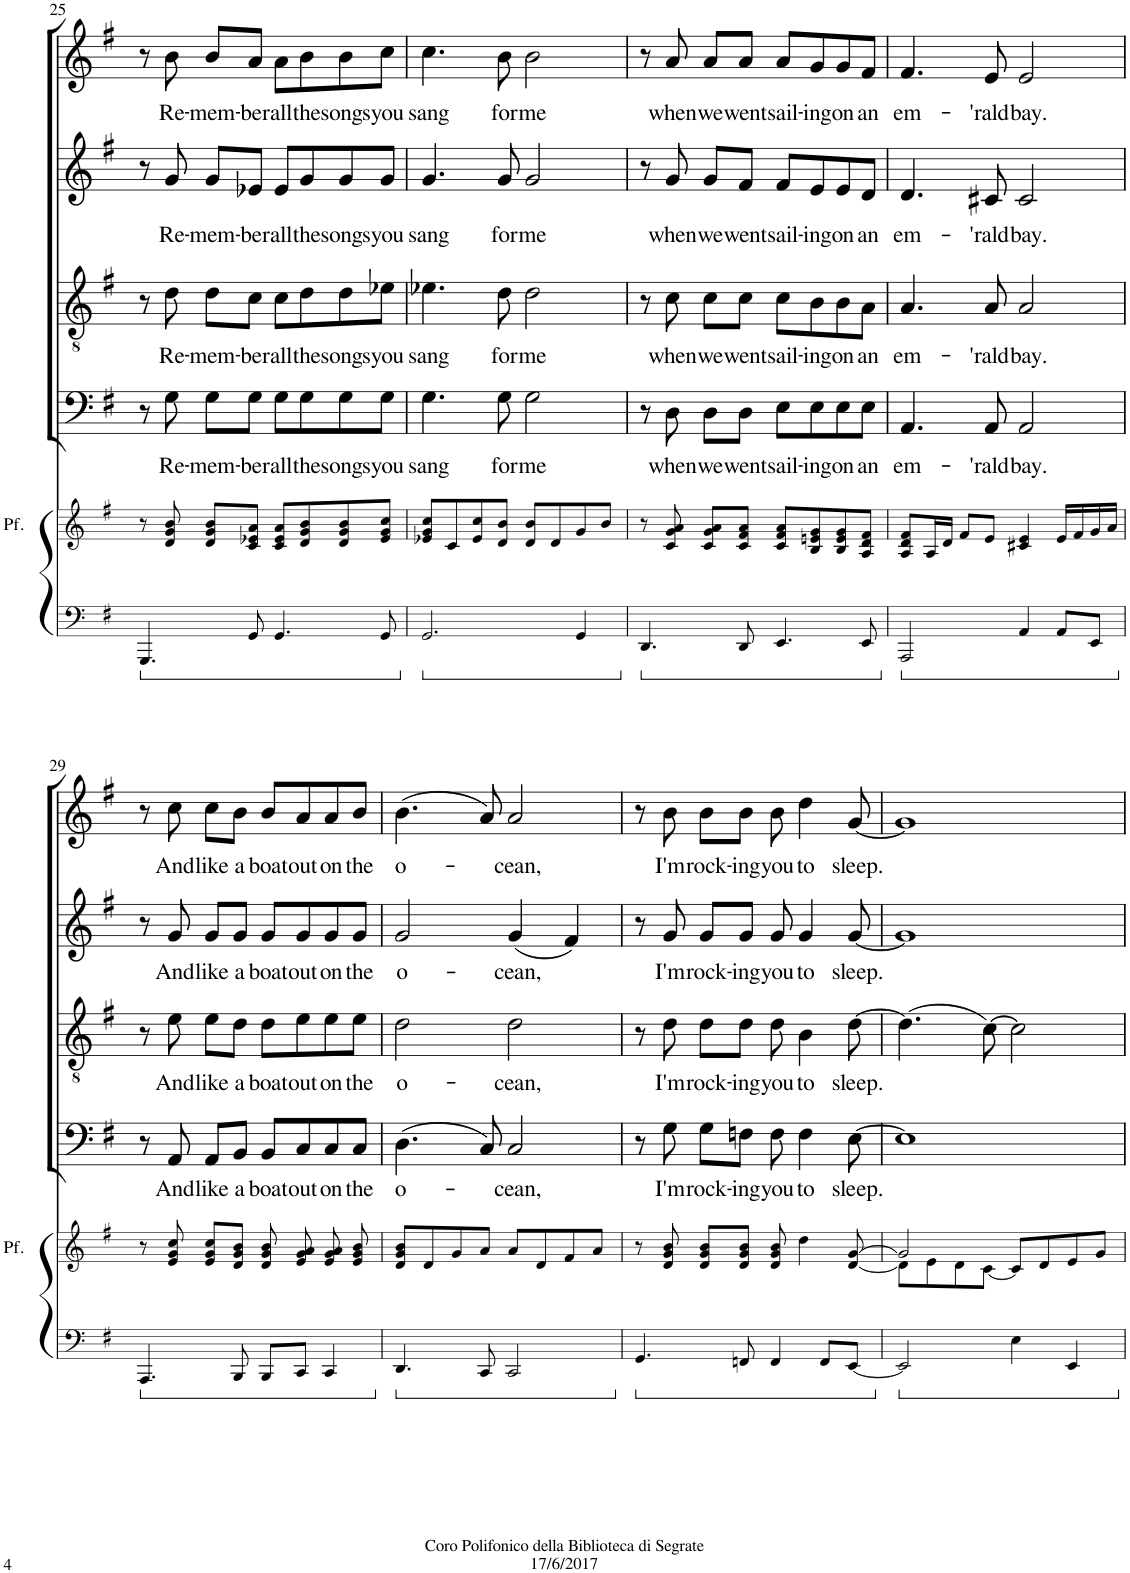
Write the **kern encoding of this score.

**kern	**kern	**kern	**text	**kern	**text	**kern	**text	**kern	**text
*part6	*part5	*part4	*part4	*part3	*part3	*part2	*part2	*part1	*part1
*staff6	*staff5	*staff4	*staff4	*staff3	*staff3	*staff2	*staff2	*staff1	*staff1
*I"Piano	*I"Piano	*I"Bassi	*	*I"Tenori	*	*I"Contralti	*	*I"Soprani	*
*I'Pno	*	*	*	*	*	*	*	*	*
!!LO:PB:g=z
*clefF4	*clefG2	*clefF4	*	*clefGv2	*	*clefG2	*	*clefG2	*
*	*	*	*	*	*	*	*	*Trd1c2	*
*k[f#]	*k[f#]	*k[f#]	*	*k[f#]	*	*k[f#]	*	*k[f#]	*
*G:	*G:	*G:	*	*G:	*	*G:	*	*G:	*
*M4/4	*M4/4	*M4/4	*	*M4/4	*	*M4/4	*	*M4/4	*
*ped	*	*	*	*	*	*	*	*	*
=25	=25	=25	=25	=25	=25	=25	=25	=25	=25
4.GGG/	8r	8r	.	8r	.	8r	.	8r	.
!	!	!	!LO:LY:b	!	!LO:LY:b	!	!LO:LY:b	!	!LO:LY:b
.	8d/ 8g/ 8b/	8G\	Re-	8d\	Re-	8g/	Re-	8b\	Re-
!	!	!	!LO:LY:b	!	!LO:LY:b	!	!LO:LY:b	!	!LO:LY:b
.	8d/ 8g/ 8b/L	8G\L	-mem-	8d\L	-mem-	8g/L	-mem-	8b/L	-mem-
!	!	!	!LO:LY:b	!	!LO:LY:b	!	!LO:LY:b	!	!LO:LY:b
8GG/	8c/ 8e-X/ 8a/J	8G\J	-ber	8c\J	-ber	8e-X/J	-ber	8a/J	-ber
!	!	!	!LO:LY:b	!	!LO:LY:b	!	!LO:LY:b	!	!LO:LY:b
4.GG/	8c/ 8e-/ 8a/L	8G\L	all	8c\L	all	8e-/L	all	8a\L	all
!	!	!	!LO:LY:b	!	!LO:LY:b	!	!LO:LY:b	!	!LO:LY:b
.	8d/ 8g/ 8b/	8G\	the	8d\	the	8g/	the	8b\	the
!	!	!	!LO:LY:b	!	!LO:LY:b	!	!LO:LY:b	!	!LO:LY:b
.	8d/ 8g/ 8b/	8G\	songs	8d\	songs	8g/	songs	8b\	songs
!	!	!	!LO:LY:b	!	!LO:LY:b	!	!LO:LY:b	!	!LO:LY:b
8GG/	8e-/ 8g/ 8cc/J	8G\J	you	8e-X\J	you	8g/J	you	8cc\J	you
=26	=26	=26	=26	=26	=26	=26	=26	=26	=26
*Xped	*	*	*	*	*	*	*	*	*
*ped	*	*	*	*	*	*	*	*	*
!	!	!	!LO:LY:b	!	!LO:LY:b	!	!LO:LY:b	!	!LO:LY:b
2.GG/	8e-X/ 8g/ 8cc/L	4.G\	sang	4.e-X\	sang	4.g/	sang	4.cc\	sang
.	8c/	.	.	.	.	.	.	.	.
.	8e-/ 8cc/	.	.	.	.	.	.	.	.
!	!	!	!LO:LY:b	!	!LO:LY:b	!	!LO:LY:b	!	!LO:LY:b
.	8d/ 8b/J	8G\	for	8d\	for	8g/	for	8b\	for
!	!	!	!LO:LY:b	!	!LO:LY:b	!	!LO:LY:b	!	!LO:LY:b
.	8d/ 8b/L	2G\	me	2d\	me	2g/	me	2b\	me
.	8d/	.	.	.	.	.	.	.	.
4GG/	8g/	.	.	.	.	.	.	.	.
.	8b/J	.	.	.	.	.	.	.	.
=27	=27	=27	=27	=27	=27	=27	=27	=27	=27
*Xped	*	*	*	*	*	*	*	*	*
*ped	*	*	*	*	*	*	*	*	*
4.DD/	8r	8r	.	8r	.	8r	.	8r	.
!	!	!	!LO:LY:b	!	!LO:LY:b	!	!LO:LY:b	!	!LO:LY:b
.	8c/ 8g/ 8a/	8D\	when	8c\	when	8g/	when	8a/	when
!	!	!	!LO:LY:b	!	!LO:LY:b	!	!LO:LY:b	!	!LO:LY:b
.	8c/ 8g/ 8a/L	8D\L	we	8c\L	we	8g/L	we	8a/L	we
!	!	!	!LO:LY:b	!	!LO:LY:b	!	!LO:LY:b	!	!LO:LY:b
8DD/	8c/ 8f#/ 8a/J	8D\J	went	8c\J	went	8f#/J	went	8a/J	went
!	!	!	!LO:LY:b	!	!LO:LY:b	!	!LO:LY:b	!	!LO:LY:b
4.EE/	8c/ 8f#/ 8a/L	8E\L	sail-	8c\L	sail-	8f#/L	sail-	8a/L	sail-
!	!	!	!LO:LY:b	!	!LO:LY:b	!	!LO:LY:b	!	!LO:LY:b
.	8B/ 8en/ 8g/	8E\	-ing	8B\	-ing	8e/	-ing	8g/	-ing
!	!	!	!LO:LY:b	!	!LO:LY:b	!	!LO:LY:b	!	!LO:LY:b
.	8B/ 8e/ 8g/	8E\	on	8B\	on	8e/	on	8g/	on
!	!	!	!LO:LY:b	!	!LO:LY:b	!	!LO:LY:b	!	!LO:LY:b
8EE/	8A/ 8d/ 8f#/J	8E\J	an	8A\J	an	8d/J	an	8f#/J	an
=28	=28	=28	=28	=28	=28	=28	=28	=28	=28
*Xped	*	*	*	*	*	*	*	*	*
*ped	*	*	*	*	*	*	*	*	*
!	!	!	!LO:LY:b	!	!LO:LY:b	!	!LO:LY:b	!	!LO:LY:b
2AAA/	8A/ 8d/ 8f#/L	4.AA/	em-	4.A/	em-	4.d/	em-	4.f#/	em-
.	16A/L	.	.	.	.	.	.	.	.
.	16d/JJ	.	.	.	.	.	.	.	.
.	8f#/L	.	.	.	.	.	.	.	.
!	!	!	!LO:LY:b	!	!LO:LY:b	!	!LO:LY:b	!	!LO:LY:b
.	8e/J	8AA/	-'rald	8A/	-'rald	8c#X/	-'rald	8e/	-'rald
!	!	!	!LO:LY:b	!	!LO:LY:b	!	!LO:LY:b	!	!LO:LY:b
4AA/	4c#X/ 4e/	2AA/	bay.	2A/	bay.	2c#/	bay.	2e/	bay.
8AA/L	16e/LL	.	.	.	.	.	.	.	.
.	16f#/	.	.	.	.	.	.	.	.
8EE/J	16g/	.	.	.	.	.	.	.	.
.	16a/JJ	.	.	.	.	.	.	.	.
!!LO:LB:g=z
=29	=29	=29	=29	=29	=29	=29	=29	=29	=29
*Xped	*	*	*	*	*	*	*	*	*
*ped	*	*	*	*	*	*	*	*	*
4.AAA/	8r	8r	.	8r	.	8r	.	8r	.
!	!	!	!LO:LY:b	!	!LO:LY:b	!	!LO:LY:b	!	!LO:LY:b
.	8e/ 8g/ 8cc/	8AA/	And	8e\	And	8g/	And	8cc\	And
!	!	!	!LO:LY:b	!	!LO:LY:b	!	!LO:LY:b	!	!LO:LY:b
.	8e/ 8g/ 8cc/L	8AA/L	like	8e\L	like	8g/L	like	8cc\L	like
!	!	!	!LO:LY:b	!	!LO:LY:b	!	!LO:LY:b	!	!LO:LY:b
8BBB/	8d/ 8g/ 8b/J	8BB/J	a	8d\J	a	8g/J	a	8b\J	a
!	!	!	!LO:LY:b	!	!LO:LY:b	!	!LO:LY:b	!	!LO:LY:b
8BBB/L	8d/ 8g/ 8b/	8BB/L	boat	8d\L	boat	8g/L	boat	8b/L	boat
!	!	!	!LO:LY:b	!	!LO:LY:b	!	!LO:LY:b	!	!LO:LY:b
8CC/J	8e/ 8g/ 8a/	8C/	out	8e\	out	8g/	out	8a/	out
!	!	!	!LO:LY:b	!	!LO:LY:b	!	!LO:LY:b	!	!LO:LY:b
4CC/	8e/ 8g/ 8a/	8C/	on	8e\	on	8g/	on	8a/	on
!	!	!	!LO:LY:b	!	!LO:LY:b	!	!LO:LY:b	!	!LO:LY:b
.	8e/ 8g/ 8b/	8C/J	the	8e\J	the	8g/J	the	8b/J	the
=30	=30	=30	=30	=30	=30	=30	=30	=30	=30
*Xped	*	*	*	*	*	*	*	*	*
*ped	*	*	*	*	*	*	*	*	*
!	!	!	!LO:LY:b	!	!LO:LY:b	!	!LO:LY:b	!	!LO:LY:b
4.DD/	8d/ 8g/ 8b/L	(4.D\	o-	2d\	o-	2g/	o-	(4.b\	o-
.	8d/	.	.	.	.	.	.	.	.
.	8g/	.	.	.	.	.	.	.	.
8CC/	8a/J	8C/)	.	.	.	.	.	8a/)	.
!	!	!	!LO:LY:b	!	!LO:LY:b	!	!LO:LY:b	!	!LO:LY:b
2CC/	8a/L	2C/	-cean,	2d\	-cean,	(4g/	-cean,	2a/	-cean,
.	8d/	.	.	.	.	.	.	.	.
.	8f#/	.	.	.	.	4f#/)	.	.	.
.	8a/J	.	.	.	.	.	.	.	.
=31	=31	=31	=31	=31	=31	=31	=31	=31	=31
*Xped	*	*	*	*	*	*	*	*	*
*ped	*	*	*	*	*	*	*	*	*
4.GG/	8r	8r	.	8r	.	8r	.	8r	.
!	!	!	!LO:LY:b	!	!LO:LY:b	!	!LO:LY:b	!	!LO:LY:b
.	8d/ 8g/ 8b/	8G\	I'm	8d\	I'm	8g/	I'm	8b\	I'm
!	!	!	!LO:LY:b	!	!LO:LY:b	!	!LO:LY:b	!	!LO:LY:b
.	8d/ 8g/ 8b/L	8G\L	rock-	8d\L	rock-	8g/L	rock-	8b\L	rock-
!	!	!	!LO:LY:b	!	!LO:LY:b	!	!LO:LY:b	!	!LO:LY:b
8FFn/	8d/ 8g/ 8b/J	8Fn\J	-ing	8d\J	-ing	8g/J	-ing	8b\J	-ing
!	!	!	!LO:LY:b	!	!LO:LY:b	!	!LO:LY:b	!	!LO:LY:b
4FF/	8d/ 8g/ 8b/	8F\	you	8d\	you	8g/	you	8b\	you
!	!	!	!LO:LY:b	!	!LO:LY:b	!	!LO:LY:b	!	!LO:LY:b
.	4dd\	4F\	to	4B\	to	4g/	to	4dd\	to
8FF/L	.	.	.	.	.	.	.	.	.
!	!	!	!LO:LY:b	!	!LO:LY:b	!	!LO:LY:b	!	!LO:LY:b
[8EE/J	[8d/ [8g/	[8E\	sleep.	[8d\	sleep.	[8g/	sleep.	[8g/	sleep.
=32	=32	=32	=32	=32	=32	=32	=32	=32	=32
*Xped	*	*	*	*	*	*	*	*	*
*ped	*	*	*	*	*	*	*	*	*
*	*^	*	*	*	*	*	*	*	*
2EE/]	2g/]	8d\L]	1E]	.	(4.d\]	.	1g]	.	1g]	.
.	.	8e\	.	.	.	.	.	.	.	.
.	.	8d\	.	.	.	.	.	.	.	.
.	.	[8c\J	.	.	[8c\)	.	.	.	.	.
4E\	8c/L]	2ryy	.	.	2c\]	.	.	.	.	.
.	8d/	.	.	.	.	.	.	.	.	.
4EE/	8e/	.	.	.	.	.	.	.	.	.
.	8g/J	.	.	.	.	.	.	.	.	.
*	*v	*v	*	*	*	*	*	*	*	*
*Xped	*	*	*	*	*	*	*	*	*
=	=	=	=	=	=	=	=	=	=
*-	*-	*-	*-	*-	*-	*-	*-	*-	*-
